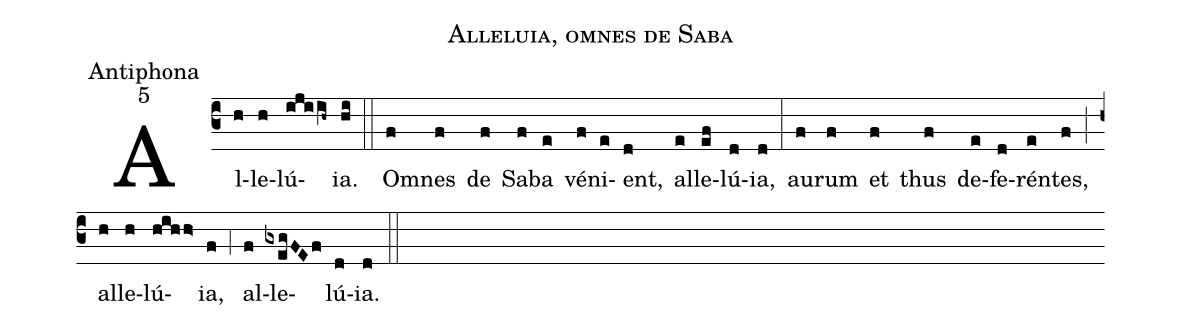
name:Alleluia, omnes de Saba;
office-part:Antiphona;
mode:5;
%%
(c3) Al(h)le(h)lú(ijiih~)ia.(hi) (::)
O(f)mnes(f) de(f) Sa(f)ba(e) vé(f)ni(e)ent,(d) al(e)le(ef)lú(d)ia,(d) (:)
au(f)rum(f) et(f) thus(f) de(e)fe(d)rén(e)tes,(f) (;) al(h)le(h)lú(hihh>)ia,(f) (,4) al(f)le(gxegFEf)lú(d)ia.(d) (::)
